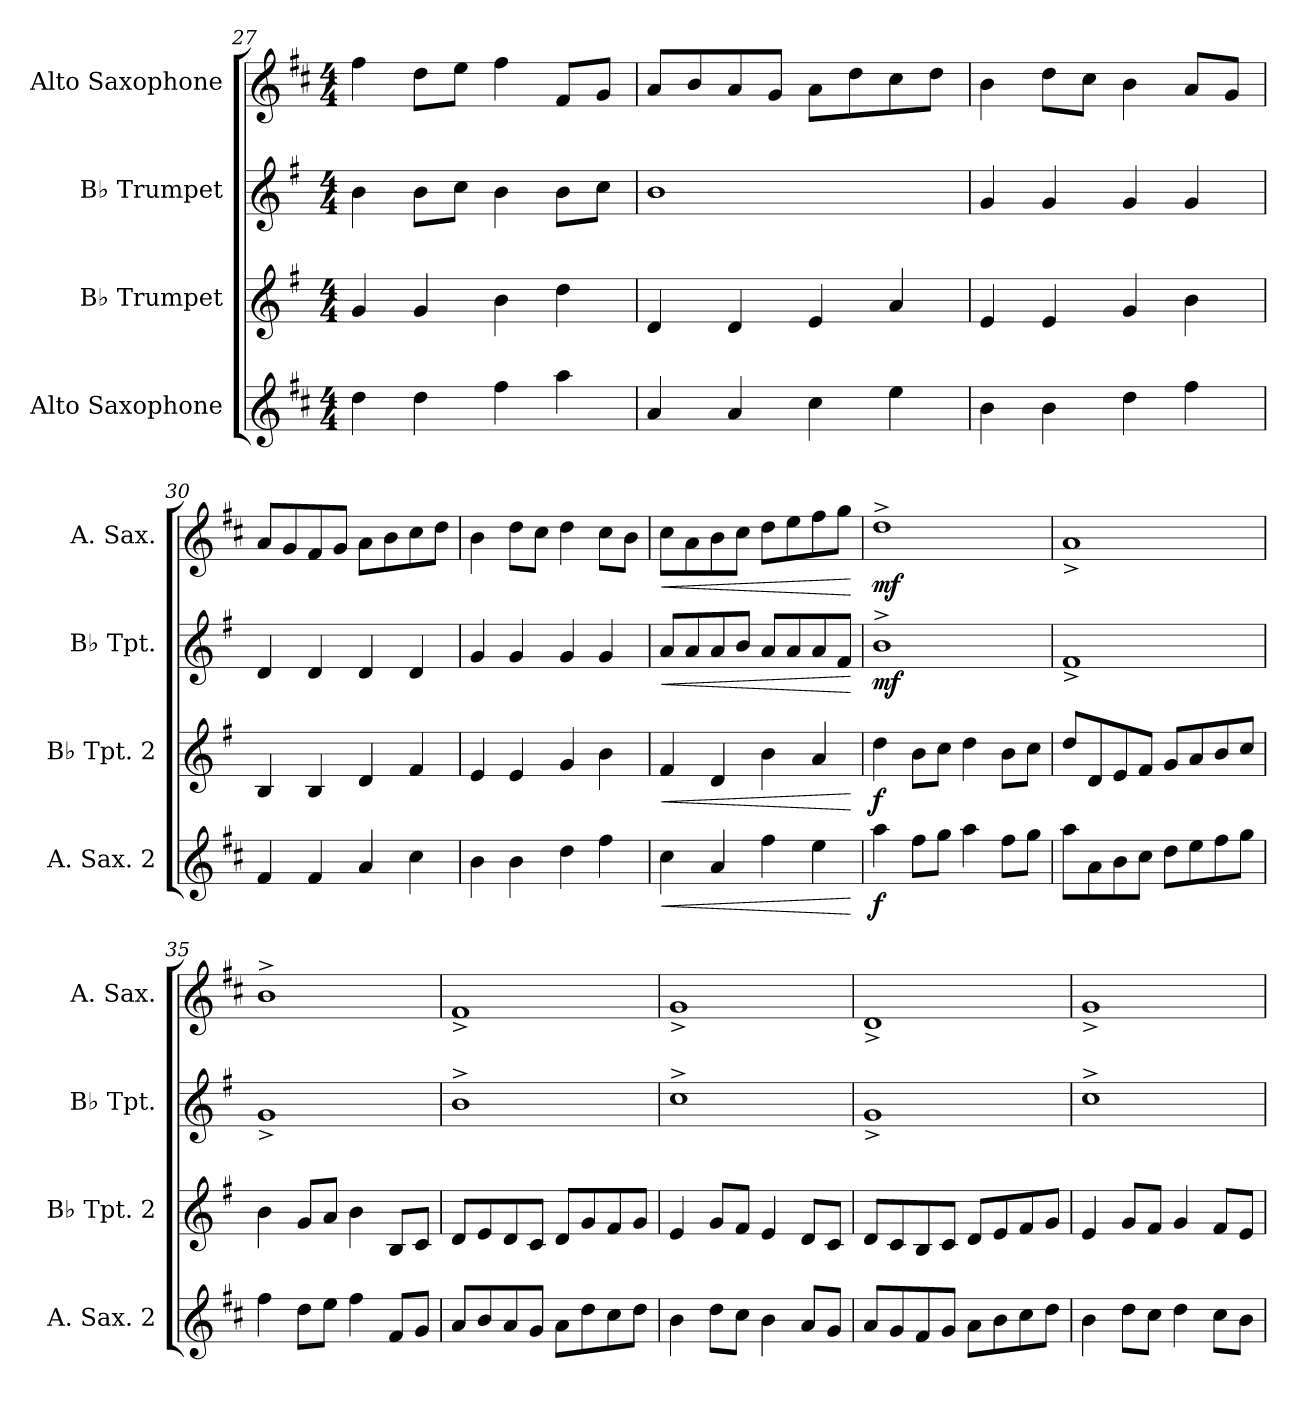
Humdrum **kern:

**kern	**dynam	**kern	**dynam	**kern	**dynam	**kern	**dynam
*part4	*part4	*part3	*part3	*part2	*part2	*part1	*part1
*staff4	*staff4	*staff3	*staff3	*staff2	*staff2	*staff1	*staff1
*I"Alto Saxophone	*	*I"B♭ Trumpet	*	*I"B♭ Trumpet	*	*I"Alto Saxophone	*
*I'A. Sax. 2	*	*I'B♭ Tpt. 2	*	*I'B♭ Tpt.	*	*I'A. Sax.	*
!!LO:LB:g=z
*clefG2	*	*clefG2	*	*clefG2	*	*clefG2	*
*ITrd5c9	*	*ITrd1c2	*	*ITrd1c2	*	*ITrd5c9	*
*k[b-]	*	*k[b-]	*	*k[b-]	*	*k[b-]	*
*F:	*	*F:	*	*F:	*	*F:	*
*M4/4	*	*M4/4	*	*M4/4	*	*M4/4	*
=27	=27	=27	=27	=27	=27	=27	=27
4f\	.	4f/	.	4a\	.	4a\	.
4f\	.	4f/	.	8a\L	.	8f\L	.
.	.	.	.	8b-\J	.	8g\J	.
4a\	.	4a\	.	4a\	.	4a\	.
4cc\	.	4cc\	.	8a\L	.	8A/L	.
.	.	.	.	8b-\J	.	8B-/J	.
=28	=28	=28	=28	=28	=28	=28	=28
4c/	.	4c/	.	1a	.	8c/L	.
.	.	.	.	.	.	8d/	.
4c/	.	4c/	.	.	.	8c/	.
.	.	.	.	.	.	8B-/J	.
4e\	.	4d/	.	.	.	8c\L	.
.	.	.	.	.	.	8f\	.
4g\	.	4g/	.	.	.	8e\	.
.	.	.	.	.	.	8f\J	.
=29	=29	=29	=29	=29	=29	=29	=29
4d\	.	4d/	.	4f/	.	4d\	.
4d\	.	4d/	.	4f/	.	8f\L	.
.	.	.	.	.	.	8e\J	.
4f\	.	4f/	.	4f/	.	4d\	.
4a\	.	4a\	.	4f/	.	8c/L	.
.	.	.	.	.	.	8B-/J	.
=30	=30	=30	=30	=30	=30	=30	=30
4A/	.	4A/	.	4c/	.	8c/L	.
.	.	.	.	.	.	8B-/	.
4A/	.	4A/	.	4c/	.	8A/	.
.	.	.	.	.	.	8B-/J	.
4c/	.	4c/	.	4c/	.	8c\L	.
.	.	.	.	.	.	8d\	.
4e\	.	4e/	.	4c/	.	8e\	.
.	.	.	.	.	.	8f\J	.
=31	=31	=31	=31	=31	=31	=31	=31
4d\	.	4d/	.	4f/	.	4d\	.
4d\	.	4d/	.	4f/	.	8f\L	.
.	.	.	.	.	.	8e\J	.
4f\	.	4f/	.	4f/	.	4f\	.
4a\	.	4a\	.	4f/	.	8e\L	.
.	.	.	.	.	.	8d\J	.
!!LO:LB:g=z
=32	=32	=32	=32	=32	=32	=32	=32
!	!LO:HP:b	!	!LO:HP:b	!	!LO:HP:b	!	!LO:HP:b
4e\	<	4e/	<	8g/L	<	8e\L	<
.	.	.	.	8g/	.	8c\	.
4c/	.	4c/	.	8g/	.	8d\	.
.	.	.	.	8a/J	.	8e\J	.
4a\	.	4a\	.	8g/L	.	8f\L	.
.	.	.	.	8g/	.	8g\	.
4g\	.	4g/	.	8g/	.	8a\	.
.	.	.	.	8e/J	.	8b-\J	.
.	[	.	[	.	[	.	[
=33	=33	=33	=33	=33	=33	=33	=33
!	!LO:DY:b	!	!LO:DY:b	!	!LO:DY:b	!	!LO:DY:b
4cc\	f	4cc\	f	1a^	mf	1f^	mf
8a\L	.	8a\L	.	.	.	.	.
8b-\J	.	8b-\J	.	.	.	.	.
4cc\	.	4cc\	.	.	.	.	.
8a\L	.	8a\L	.	.	.	.	.
8b-\J	.	8b-\J	.	.	.	.	.
=34	=34	=34	=34	=34	=34	=34	=34
8cc\L	.	8cc/L	.	1e^	.	1c^	.
8c\	.	8c/	.	.	.	.	.
8d\	.	8d/	.	.	.	.	.
8e\J	.	8e/J	.	.	.	.	.
8f\L	.	8f/L	.	.	.	.	.
8g\	.	8g/	.	.	.	.	.
8a\	.	8a/	.	.	.	.	.
8b-\J	.	8b-/J	.	.	.	.	.
=35	=35	=35	=35	=35	=35	=35	=35
4a\	.	4a\	.	1f^	.	1d^	.
8f\L	.	8f/L	.	.	.	.	.
8g\J	.	8g/J	.	.	.	.	.
4a\	.	4a\	.	.	.	.	.
8A/L	.	8A/L	.	.	.	.	.
8B-/J	.	8B-/J	.	.	.	.	.
=36	=36	=36	=36	=36	=36	=36	=36
8c/L	.	8c/L	.	1a^	.	1A^	.
8d/	.	8d/	.	.	.	.	.
8c/	.	8c/	.	.	.	.	.
8B-/J	.	8B-/J	.	.	.	.	.
8c\L	.	8c/L	.	.	.	.	.
8f\	.	8f/	.	.	.	.	.
8e\	.	8e/	.	.	.	.	.
8f\J	.	8f/J	.	.	.	.	.
!!LO:PB:g=z
=37	=37	=37	=37	=37	=37	=37	=37
4d\	.	4d/	.	1b-^	.	1B-^	.
8f\L	.	8f/L	.	.	.	.	.
8e\J	.	8e/J	.	.	.	.	.
4d\	.	4d/	.	.	.	.	.
8c/L	.	8c/L	.	.	.	.	.
8B-/J	.	8B-/J	.	.	.	.	.
=38	=38	=38	=38	=38	=38	=38	=38
8c/L	.	8c/L	.	1f^	.	1F^	.
8B-/	.	8B-/	.	.	.	.	.
8A/	.	8A/	.	.	.	.	.
8B-/J	.	8B-/J	.	.	.	.	.
8c\L	.	8c/L	.	.	.	.	.
8d\	.	8d/	.	.	.	.	.
8e\	.	8e/	.	.	.	.	.
8f\J	.	8f/J	.	.	.	.	.
=39	=39	=39	=39	=39	=39	=39	=39
4d\	.	4d/	.	1b-^	.	1B-^	.
8f\L	.	8f/L	.	.	.	.	.
8e\J	.	8e/J	.	.	.	.	.
4f\	.	4f/	.	.	.	.	.
8e\L	.	8e/L	.	.	.	.	.
8d\J	.	8d/J	.	.	.	.	.
=	=	=	=	=	=	=	=
*-	*-	*-	*-	*-	*-	*-	*-
